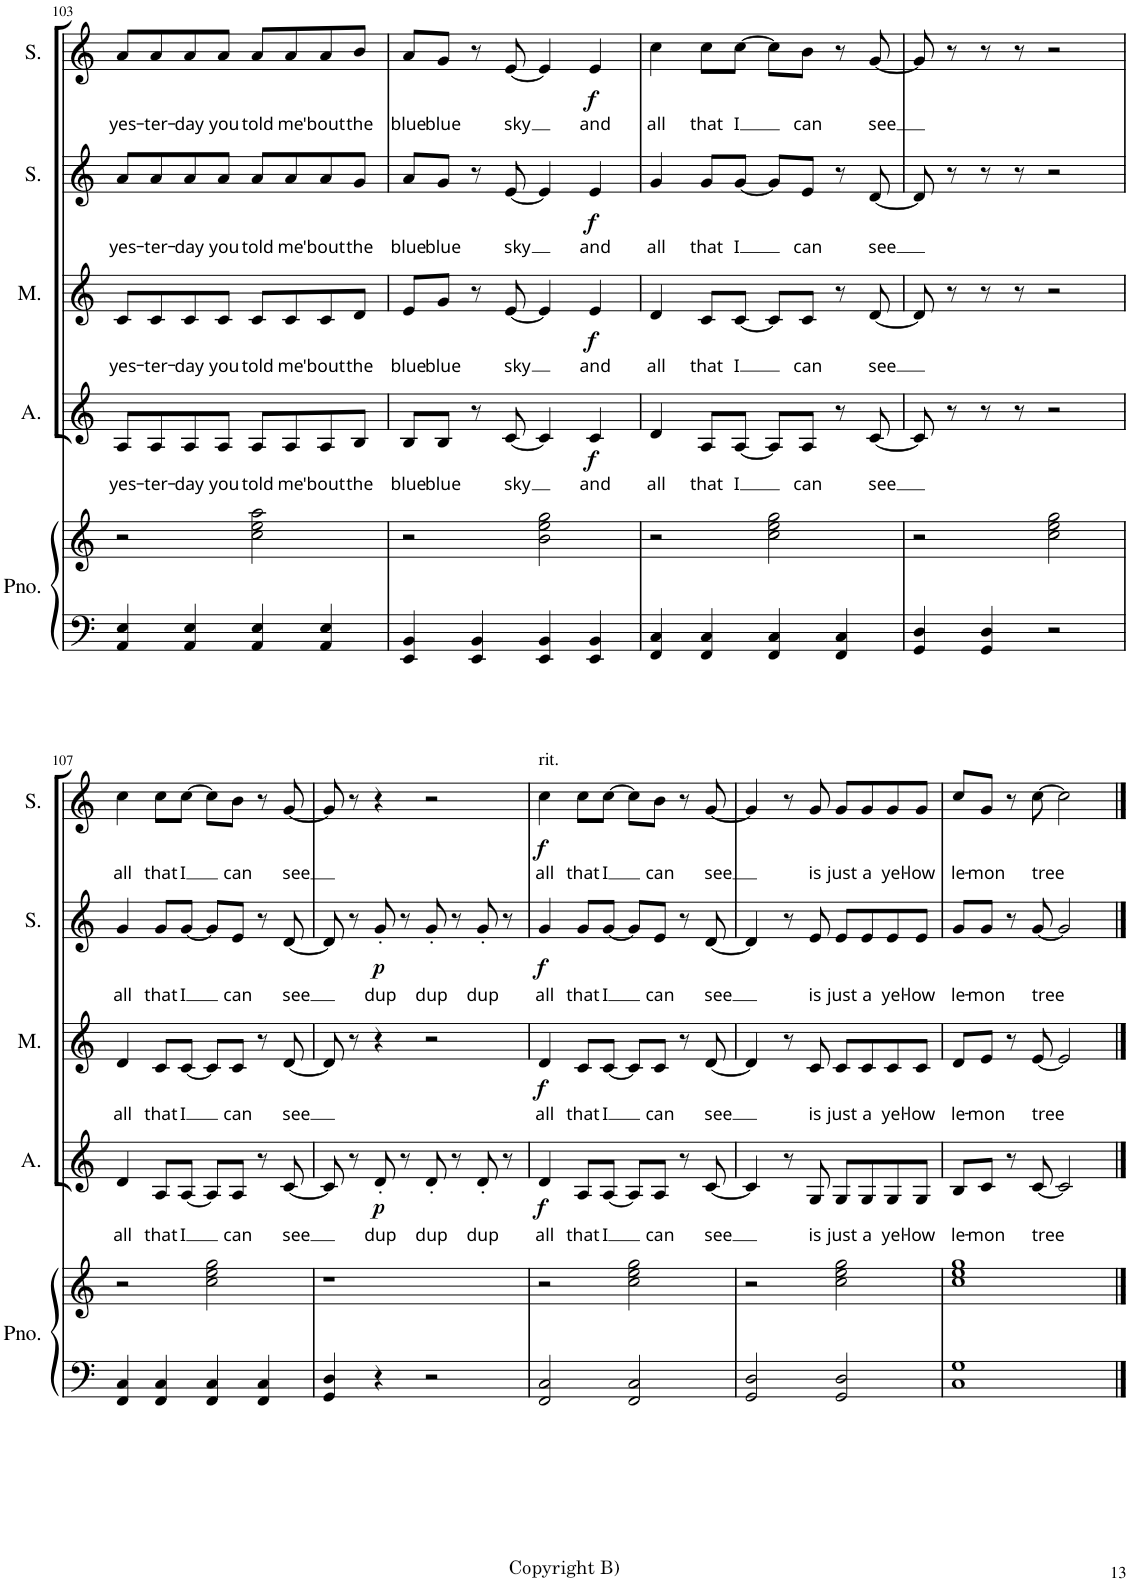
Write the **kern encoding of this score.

**kern	**kern	**kern	**text	**dynam	**kern	**text	**dynam	**kern	**text	**dynam	**kern	**text	**dynam
*part5	*part5	*part4	*part4	*part4	*part3	*part3	*part3	*part2	*part2	*part2	*part1	*part1	*part1
*staff6	*staff5	*staff4	*staff4	*staff4	*staff3	*staff3	*staff3	*staff2	*staff2	*staff2	*staff1	*staff1	*staff1
*I"Piano	*	*I"Alto	*	*	*I"Mezzo	*	*	*I"Soprano	*	*	*I"Soprano	*	*
*I'Pno.	*	*I'A.	*	*	*I'M.	*	*	*I'S.	*	*	*I'S.	*	*
!!LO:PB:g=z
*clefF4	*clefG2	*clefG2	*	*	*clefG2	*	*	*clefG2	*	*	*clefG2	*	*
*k[]	*k[]	*k[]	*	*	*k[]	*	*	*k[]	*	*	*k[]	*	*
*M4/4	*M4/4	*M4/4	*	*	*M4/4	*	*	*M4/4	*	*	*M4/4	*	*
=103	=103	=103	=103	=103	=103	=103	=103	=103	=103	=103	=103	=103	=103
!	!	!	!LO:LY:b	!	!	!LO:LY:b	!	!	!LO:LY:b	!	!	!LO:LY:b	!
4AA/ 4E/	2r	8A/L	yes-	.	8c/L	yes-	.	8a/L	yes-	.	8a/L	yes-	.
!	!	!	!LO:LY:b	!	!	!LO:LY:b	!	!	!LO:LY:b	!	!	!LO:LY:b	!
.	.	8A/	-ter-	.	8c/	-ter-	.	8a/	-ter-	.	8a/	-ter-	.
!	!	!	!LO:LY:b	!	!	!LO:LY:b	!	!	!LO:LY:b	!	!	!LO:LY:b	!
4AA/ 4E/	.	8A/	-day	.	8c/	-day	.	8a/	-day	.	8a/	-day	.
!	!	!	!LO:LY:b	!	!	!LO:LY:b	!	!	!LO:LY:b	!	!	!LO:LY:b	!
.	.	8A/J	you	.	8c/J	you	.	8a/J	you	.	8a/J	you	.
!	!	!	!LO:LY:b	!	!	!LO:LY:b	!	!	!LO:LY:b	!	!	!LO:LY:b	!
4AA/ 4E/	2cc\ 2ee\ 2aa\	8A/L	told	.	8c/L	told	.	8a/L	told	.	8a/L	told	.
!	!	!	!LO:LY:b	!	!	!LO:LY:b	!	!	!LO:LY:b	!	!	!LO:LY:b	!
.	.	8A/	me	.	8c/	me	.	8a/	me	.	8a/	me	.
!	!	!	!LO:LY:b	!	!	!LO:LY:b	!	!	!LO:LY:b	!	!	!LO:LY:b	!
4AA/ 4E/	.	8A/	'bout	.	8c/	'bout	.	8a/	'bout	.	8a/	'bout	.
!	!	!	!LO:LY:b	!	!	!LO:LY:b	!	!	!LO:LY:b	!	!	!LO:LY:b	!
.	.	8B/J	the	.	8d/J	the	.	8g/J	the	.	8b/J	the	.
=104	=104	=104	=104	=104	=104	=104	=104	=104	=104	=104	=104	=104	=104
!	!	!	!LO:LY:b	!	!	!LO:LY:b	!	!	!LO:LY:b	!	!	!LO:LY:b	!
4EE/ 4BB/	2r	8B/L	blue	.	8e/L	blue	.	8a/L	blue	.	8a/L	blue	.
!	!	!	!LO:LY:b	!	!	!LO:LY:b	!	!	!LO:LY:b	!	!	!LO:LY:b	!
.	.	8B/J	blue	.	8g/J	blue	.	8g/J	blue	.	8g/J	blue	.
4EE/ 4BB/	.	8r	.	.	8r	.	.	8r	.	.	8r	.	.
!	!	!	!LO:LY:b	!	!	!LO:LY:b	!	!	!LO:LY:b	!	!	!LO:LY:b	!
.	.	[8c/	sky	.	[8e/	sky	.	[8e/	sky	.	[8e/	sky	.
4EE/ 4BB/	2b\ 2ee\ 2gg\	4c/]	.	.	4e/]	.	.	4e/]	.	.	4e/]	.	.
!	!	!	!LO:LY:b	!LO:DY:b	!	!LO:LY:b	!LO:DY:b	!	!LO:LY:b	!LO:DY:b	!	!LO:LY:b	!LO:DY:b
4EE/ 4BB/	.	4c/	and	f	4e/	and	f	4e/	and	f	4e/	and	f
=105	=105	=105	=105	=105	=105	=105	=105	=105	=105	=105	=105	=105	=105
!	!	!	!LO:LY:b	!	!	!LO:LY:b	!	!	!LO:LY:b	!	!	!LO:LY:b	!
4FF/ 4C/	2r	4d/	all	.	4d/	all	.	4g/	all	.	4cc\	all	.
!	!	!	!LO:LY:b	!	!	!LO:LY:b	!	!	!LO:LY:b	!	!	!LO:LY:b	!
4FF/ 4C/	.	8A/L	that	.	8c/L	that	.	8g/L	that	.	8cc\L	that	.
!	!	!	!LO:LY:b	!	!	!LO:LY:b	!	!	!LO:LY:b	!	!	!LO:LY:b	!
.	.	[8A/J	I	.	[8c/J	I	.	[8g/J	I	.	[8cc\J	I	.
4FF/ 4C/	2cc\ 2ee\ 2gg\	8A/L]	.	.	8c/L]	.	.	8g/L]	.	.	8cc\L]	.	.
!	!	!	!LO:LY:b	!	!	!LO:LY:b	!	!	!LO:LY:b	!	!	!LO:LY:b	!
.	.	8A/J	can	.	8c/J	can	.	8e/J	can	.	8b\J	can	.
4FF/ 4C/	.	8r	.	.	8r	.	.	8r	.	.	8r	.	.
!	!	!	!LO:LY:b	!	!	!LO:LY:b	!	!	!LO:LY:b	!	!	!LO:LY:b	!
.	.	[8c/	see	.	[8d/	see	.	[8d/	see	.	[8g/	see	.
=106	=106	=106	=106	=106	=106	=106	=106	=106	=106	=106	=106	=106	=106
4GG/ 4D/	2r	8c/]	.	.	8d/]	.	.	8d/]	.	.	8g/]	.	.
.	.	8r	.	.	8r	.	.	8r	.	.	8r	.	.
4GG/ 4D/	.	8r	.	.	8r	.	.	8r	.	.	8r	.	.
.	.	8r	.	.	8r	.	.	8r	.	.	8r	.	.
2r	2cc\ 2ee\ 2gg\	2r	.	.	2r	.	.	2r	.	.	2r	.	.
!!LO:LB:g=z
=107	=107	=107	=107	=107	=107	=107	=107	=107	=107	=107	=107	=107	=107
!	!	!	!LO:LY:b	!	!	!LO:LY:b	!	!	!LO:LY:b	!	!	!LO:LY:b	!
4FF/ 4C/	2r	4d/	all	.	4d/	all	.	4g/	all	.	4cc\	all	.
!	!	!	!LO:LY:b	!	!	!LO:LY:b	!	!	!LO:LY:b	!	!	!LO:LY:b	!
4FF/ 4C/	.	8A/L	that	.	8c/L	that	.	8g/L	that	.	8cc\L	that	.
!	!	!	!LO:LY:b	!	!	!LO:LY:b	!	!	!LO:LY:b	!	!	!LO:LY:b	!
.	.	[8A/J	I	.	[8c/J	I	.	[8g/J	I	.	[8cc\J	I	.
4FF/ 4C/	2cc\ 2ee\ 2gg\	8A/L]	.	.	8c/L]	.	.	8g/L]	.	.	8cc\L]	.	.
!	!	!	!LO:LY:b	!	!	!LO:LY:b	!	!	!LO:LY:b	!	!	!LO:LY:b	!
.	.	8A/J	can	.	8c/J	can	.	8e/J	can	.	8b\J	can	.
4FF/ 4C/	.	8r	.	.	8r	.	.	8r	.	.	8r	.	.
!	!	!	!LO:LY:b	!	!	!LO:LY:b	!	!	!LO:LY:b	!	!	!LO:LY:b	!
.	.	[8c/	see	.	[8d/	see	.	[8d/	see	.	[8g/	see	.
=108	=108	=108	=108	=108	=108	=108	=108	=108	=108	=108	=108	=108	=108
4GG/ 4D/	1r	8c/]	.	.	8d/]	.	.	8d/]	.	.	8g/]	.	.
.	.	8r	.	.	8r	.	.	8r	.	.	8r	.	.
!	!	!	!LO:LY:b	!LO:DY:b	!	!	!	!	!LO:LY:b	!LO:DY:b	!	!	!
4r	.	8d'/	dup	p	4r	.	.	8g'/	dup	p	4r	.	.
.	.	8r	.	.	.	.	.	8r	.	.	.	.	.
!	!	!	!LO:LY:b	!	!	!	!	!	!LO:LY:b	!	!	!	!
2r	.	8d'/	dup	.	2r	.	.	8g'/	dup	.	2r	.	.
.	.	8r	.	.	.	.	.	8r	.	.	.	.	.
!	!	!	!LO:LY:b	!	!	!	!	!	!LO:LY:b	!	!	!	!
.	.	8d'/	dup	.	.	.	.	8g'/	dup	.	.	.	.
.	.	8r	.	.	.	.	.	8r	.	.	.	.	.
=109	=109	=109	=109	=109	=109	=109	=109	=109	=109	=109	=109	=109	=109
!	!	!	!	!	!	!	!	!	!	!	!LO:TX:a:t=rit.	!	!
!	!	!	!LO:LY:b	!LO:DY:b	!	!LO:LY:b	!LO:DY:b	!	!LO:LY:b	!LO:DY:b	!	!LO:LY:b	!LO:DY:b
2FF/ 2C/	2r	4d/	all	f	4d/	all	f	4g/	all	f	4cc\	all	f
!	!	!	!LO:LY:b	!	!	!LO:LY:b	!	!	!LO:LY:b	!	!	!LO:LY:b	!
.	.	8A/L	that	.	8c/L	that	.	8g/L	that	.	8cc\L	that	.
!	!	!	!LO:LY:b	!	!	!LO:LY:b	!	!	!LO:LY:b	!	!	!LO:LY:b	!
.	.	[8A/J	I	.	[8c/J	I	.	[8g/J	I	.	[8cc\J	I	.
2FF/ 2C/	2cc\ 2ee\ 2gg\	8A/L]	.	.	8c/L]	.	.	8g/L]	.	.	8cc\L]	.	.
!	!	!	!LO:LY:b	!	!	!LO:LY:b	!	!	!LO:LY:b	!	!	!LO:LY:b	!
.	.	8A/J	can	.	8c/J	can	.	8e/J	can	.	8b\J	can	.
.	.	8r	.	.	8r	.	.	8r	.	.	8r	.	.
!	!	!	!LO:LY:b	!	!	!LO:LY:b	!	!	!LO:LY:b	!	!	!LO:LY:b	!
.	.	[8c/	see	.	[8d/	see	.	[8d/	see	.	[8g/	see	.
=110	=110	=110	=110	=110	=110	=110	=110	=110	=110	=110	=110	=110	=110
2GG/ 2D/	2r	4c/]	.	.	4d/]	.	.	4d/]	.	.	4g/]	.	.
.	.	8r	.	.	8r	.	.	8r	.	.	8r	.	.
!	!	!	!LO:LY:b	!	!	!LO:LY:b	!	!	!LO:LY:b	!	!	!LO:LY:b	!
.	.	8G/	is	.	8c/	is	.	8e/	is	.	8g/	is	.
!	!	!	!LO:LY:b	!	!	!LO:LY:b	!	!	!LO:LY:b	!	!	!LO:LY:b	!
2GG/ 2D/	2cc\ 2ee\ 2gg\	8G/L	just	.	8c/L	just	.	8e/L	just	.	8g/L	just	.
!	!	!	!LO:LY:b	!	!	!LO:LY:b	!	!	!LO:LY:b	!	!	!LO:LY:b	!
.	.	8G/	a	.	8c/	a	.	8e/	a	.	8g/	a	.
!	!	!	!LO:LY:b	!	!	!LO:LY:b	!	!	!LO:LY:b	!	!	!LO:LY:b	!
.	.	8G/	yel-	.	8c/	yel-	.	8e/	yel-	.	8g/	yel-	.
!	!	!	!LO:LY:b	!	!	!LO:LY:b	!	!	!LO:LY:b	!	!	!LO:LY:b	!
.	.	8G/J	-low	.	8c/J	-low	.	8e/J	-low	.	8g/J	-low	.
=111	=111	=111	=111	=111	=111	=111	=111	=111	=111	=111	=111	=111	=111
!	!	!	!LO:LY:b	!	!	!LO:LY:b	!	!	!LO:LY:b	!	!	!LO:LY:b	!
1C 1G	1cc 1ee 1gg	8B/L	le-	.	8d/L	le-	.	8g/L	le-	.	8cc/L	le-	.
!	!	!	!LO:LY:b	!	!	!LO:LY:b	!	!	!LO:LY:b	!	!	!LO:LY:b	!
.	.	8c/J	-mon	.	8e/J	-mon	.	8g/J	-mon	.	8g/J	-mon	.
.	.	8r	.	.	8r	.	.	8r	.	.	8r	.	.
!	!	!	!LO:LY:b	!	!	!LO:LY:b	!	!	!LO:LY:b	!	!	!LO:LY:b	!
.	.	[8c/	tree	.	[8e/	tree	.	[8g/	tree	.	[8cc\	tree	.
.	.	2c/]	.	.	2e/]	.	.	2g/]	.	.	2cc\]	.	.
==	==	==	==	==	==	==	==	==	==	==	==	==	==
*-	*-	*-	*-	*-	*-	*-	*-	*-	*-	*-	*-	*-	*-
